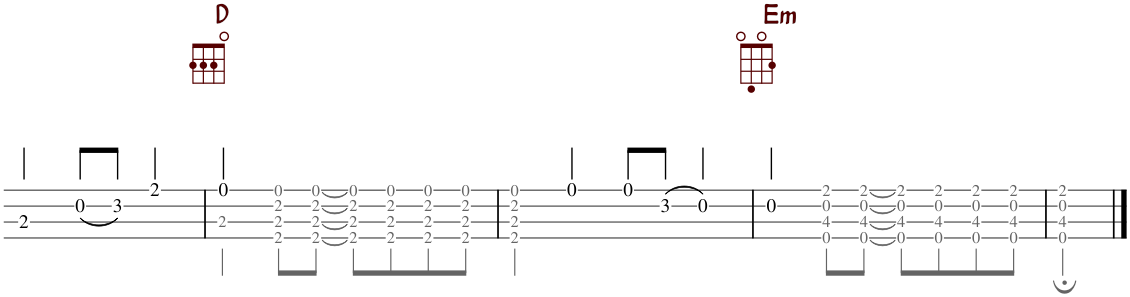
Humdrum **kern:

**kern	**harte
*part1	*part1
*staff1	*
*I"Ukulélé [Tablature]	*
!!LO:PB:g=z
*k[]	*
*M4/4	*
=21	=21
4d/	.
(8e/L	.
8g/J)	.
4b/	.
=22	=22
*^	*
4a/	4d!i\	D:maj
2.ryy	8a!i\ 8d!i\ 8f#!i\ 8a!i\L	.
.	[8a!i\ [8d!i\ [8f#!i\ [8a!i\J	.
.	8a!i\] 8d!i\] 8f#!i\] 8a!i\]L	.
.	8a!i\ 8d!i\ 8f#!i\ 8a!i\	.
.	8a!i\ 8d!i\ 8f#!i\ 8a!i\	.
.	8a!i\ 8d!i\ 8f#!i\ 8a!i\J	.
=23	=23	=23
4ryy	4a!i\ 4d!i\ 4f#!i\ 4a!i\	.
4a/	2.ryy	.
8a/L	.	.
(8g/J	.	.
4e/)	.	.
=24	=24	=24
!	!	!LO:H:kt=m
4e/	4ryy	E:min
2.ryy	8g!i\ 8e!i\ 8e!i\ 8b!i\L	.
.	[8g!i\ [8e!i\ [8e!i\ [8b!i\J	.
.	8g!i\] 8e!i\] 8e!i\] 8b!i\]L	.
.	8g!i\ 8e!i\ 8e!i\ 8b!i\	.
.	8g!i\ 8e!i\ 8e!i\ 8b!i\	.
.	8g!i\ 8e!i\ 8e!i\ 8b!i\J	.
=25	=25	=25
4ryy	4g!i\; 4e!i\; 4e!i\; 4b!i\;	.
*v	*v	*
==	==
*-	*-
